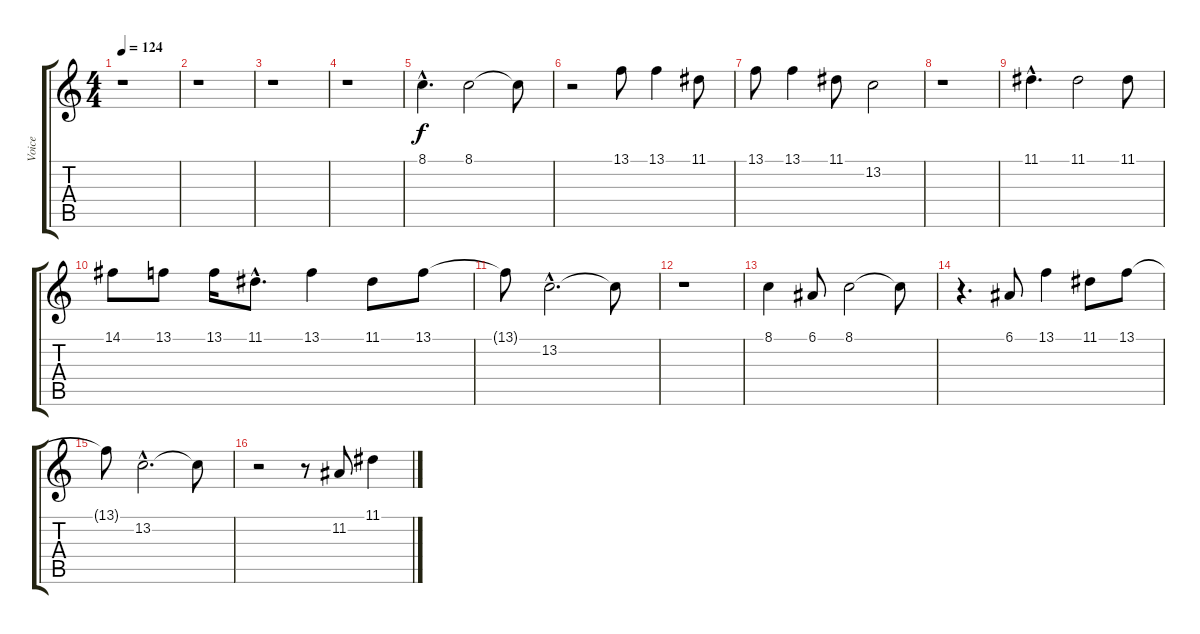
\track ("Voice" "Voice") {instrument pad3polysynth}
\staff {score tabs}
\tuning (E4 B3 G3 D3 A2 E2) {hide}
\ts (4 4)
\tempo 124
\clef g2
\ks c
r.1{dy f instrument pad3polysynth} |
r.1 |
r.1 |
r.1 |
8.1{hac}.4{d} 8.1.2 8.1{t}.8 |
r.2 13.1.8 13.1.4 11.1.8 |
13.1.8 13.1.4 11.1.8 13.2.2 |
r.1 |
11.1{hac}.4{d} 11.1.2 11.1.8 |
14.1.8 13.1.8 13.1.16 11.1{hac}.8{d} 13.1.4 11.1.8 13.1.8 |
13.1{t}.8 13.2{hac}.2{d} 13.2{t}.8 |
r.1 |
8.1.4 6.1.8 8.1.2 8.1{t}.8 |
r.4{d} 6.1.8 13.1.4 11.1.8 13.1.8 |
13.1{t}.8 13.2{hac}.2{d} 13.2{t}.8 |
r.2 r.8 11.2.8 11.1.4
